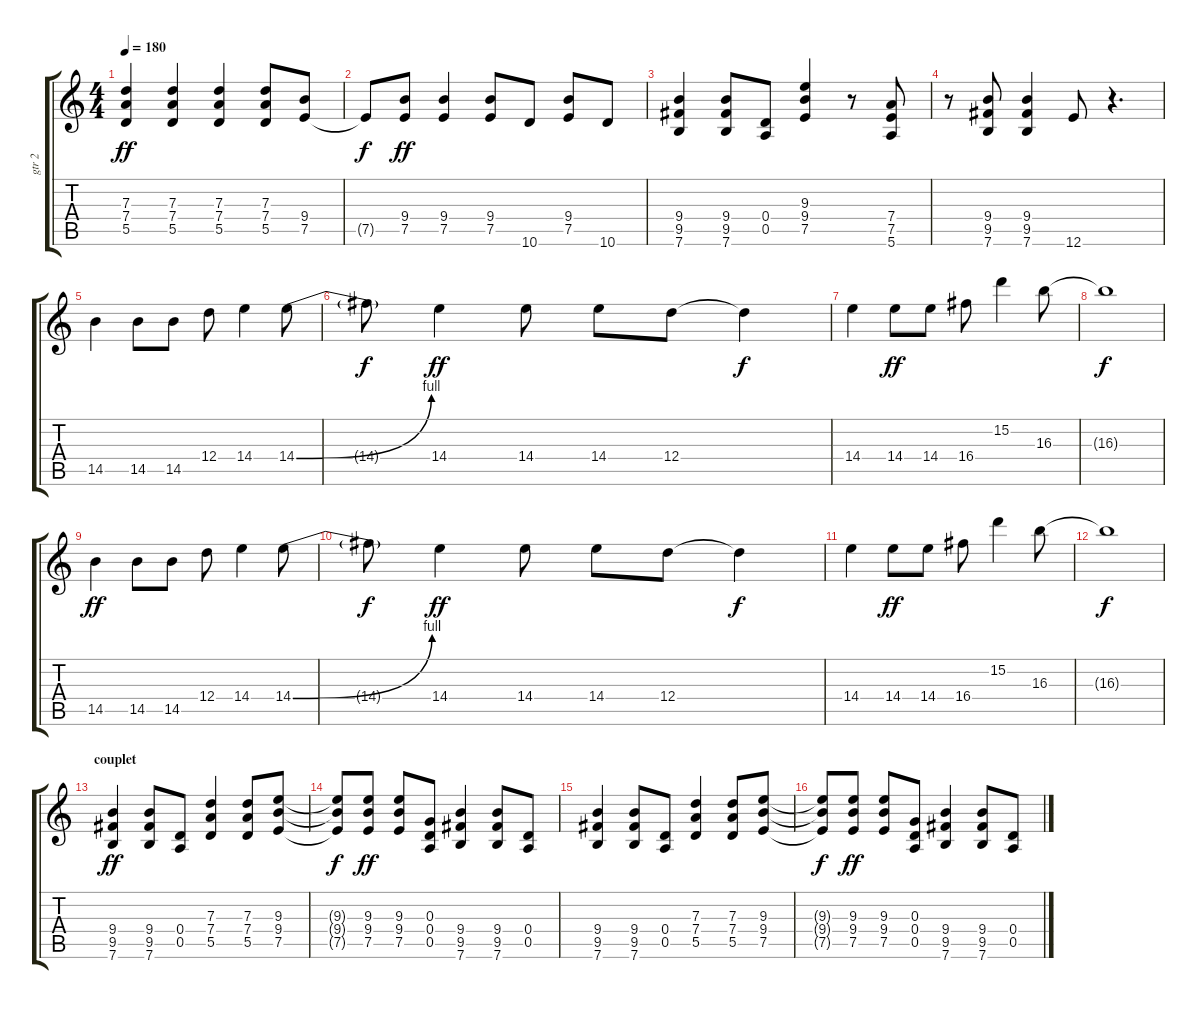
\track ("gtr 2" "gtr 2") {instrument overdrivenguitar}
\staff {score tabs}
\tuning (E4 B3 G3 D3 A2 E2) {hide}
\ts (4 4)
\tempo 180
\clef g2
\ks c
(7.3 7.4 5.5).4{dy ff} (7.3 7.4 5.5).4 (7.3 7.4 5.5).4 (7.3 7.4 5.5).8 (9.4 7.5).8 |
7.5{t}.8{dy f} (9.4 7.5).8{dy ff} (9.4 7.5).4 (9.4 7.5).8 10.6.8 (9.4 7.5).8 10.6.8 |
(9.4 9.5 7.6).4 (9.4 9.5 7.6).8 (0.4 0.5).8 (9.3 9.4 7.5).4 r.8 (7.4 7.5 5.6).8 |
r.8 (9.4 9.5 7.6).8 (9.4 9.5 7.6).4 12.6.8 r.4{d} |
14.5.4 14.5.8 14.5.8 12.4.8 14.4.4 14.4{be (bend 0 0 60 4)}.8 |
14.4{t}.8{dy f} 14.4.4{dy ff} 14.4.8 14.4.8 12.4.8 12.4{t}.4{dy f} |
14.4.4 14.4.8{dy ff} 14.4.8 16.4.8 15.2.4 16.3.8 |
16.3{t}.1{dy f} |
14.5.4{dy ff} 14.5.8 14.5.8 12.4.8 14.4.4 14.4{be (bend 0 0 60 4)}.8 |
14.4{t}.8{dy f} 14.4.4{dy ff} 14.4.8 14.4.8 12.4.8 12.4{t}.4{dy f} |
14.4.4 14.4.8{dy ff} 14.4.8 16.4.8 15.2.4 16.3.8 |
16.3{t}.1{dy f} |
\section ("" "couplet")
(9.4 9.5 7.6).4{dy ff} (9.4 9.5 7.6).8 (0.4 0.5).8 (7.3 7.4 5.5).4 (7.3 7.4 5.5).8 (9.3 9.4 7.5).8 |
(9.3{t} 9.4{t} 7.5{t}).8{dy f} (9.3 9.4 7.5).8{dy ff} (9.3 9.4 7.5).8 (0.3 0.4 0.5).8 (9.4 9.5 7.6).4 (9.4 9.5 7.6).8 (0.4 0.5).8 |
(9.4 9.5 7.6).4 (9.4 9.5 7.6).8 (0.4 0.5).8 (7.3 7.4 5.5).4 (7.3 7.4 5.5).8 (9.3 9.4 7.5).8 |
(9.3{t} 9.4{t} 7.5{t}).8{dy f} (9.3 9.4 7.5).8{dy ff} (9.3 9.4 7.5).8 (0.3 0.4 0.5).8 (9.4 9.5 7.6).4 (9.4 9.5 7.6).8 (0.4 0.5).8
